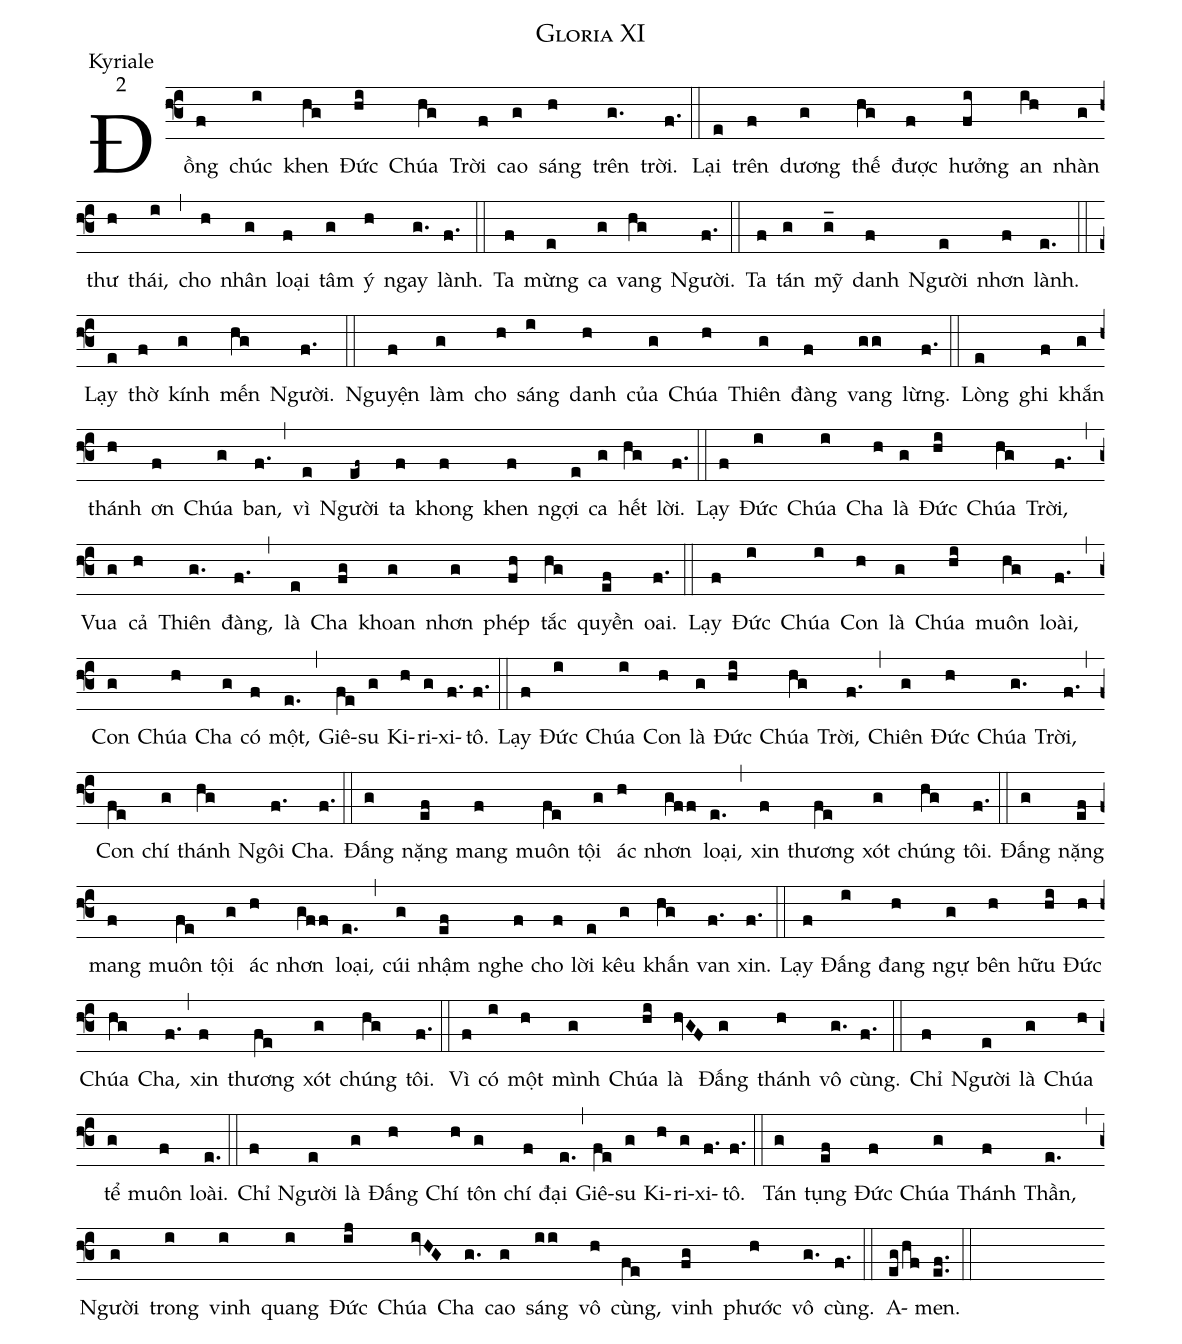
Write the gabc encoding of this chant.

name:Gloria XI;
office-part:Kyriale;
mode:2;
%%
(f3)Đồng(f) chúc(i) khen(hg) Đức(hi) Chúa(hg) Trời(f) cao(g) sáng(h) trên(g.) trời.(f.) (::)
Lại(e) trên(f) dương(g) thế(hg) được(f) hưởng(fi) an(ih) nhàn(g) thư(h) thái,(i) (,) cho(h) nhân(g) loại(f) tâm(g) ý(h) ngay(g.) lành.(f.) (::)
Ta(f) mừng(e) ca(g) vang(hg) Người.(f.) (::)
Ta(f) tán(g) mỹ(g_) danh(f) Người(e) nhơn(f) lành.(e.) (::)
Lạy(e) thờ(f) kính(g) mến(hg) Người.(f.) (::)
Nguyện(f) làm(g) cho(h) sáng(i) danh(h) của(g) Chúa(h) Thiên(g) đàng(f) vang(gg) lừng.(f.) (::)
Lòng(e) ghi(f) khắn(g) thánh(h) ơn(f) Chúa(g) ban,(f.) (,) vì(e) Người(ef~) ta(f) khong(f) khen(f) ngợi(e) ca(g) hết(hg) lời.(f.) (::)
Lạy(f) Đức(i) Chúa(i) Cha(h) là(g) Đức(hi) Chúa(hg) Trời,(f.) (,) Vua(g) cả(h) Thiên(g.) đàng,(f.) (,) là(e) Cha(fg) khoan(g) nhơn(g) phép(fh) tắc(hg) quyền(ef) oai.(f.) (::)
Lạy(f) Đức(i) Chúa(i) Con(h) là(g) Chúa(hi) muôn(hg) loài,(f.) (,) Con(g) Chúa(h) Cha(g) có(f) một,(e.) (,) Giê(fe)su(g) Ki(h)ri(g)xi(f.)tô.(f.) (::)
Lạy(f) Đức(i) Chúa(i) Con(h) là(g) Đức(hi) Chúa(hg) Trời,(f.) (,) Chiên(g) Đức(h) Chúa(g.) Trời,(f.) (,) Con(fe) chí(g) thánh(hg) Ngôi(f.) Cha.(f.) (::)
Đấng(g) nặng(ef) mang(f) muôn(fe) tội(g) ác(h) nhơn(gff) loại,(e.) (,) xin(f) thương(fe) xót(g) chúng(hg) tôi.(f.) (::)
Đấng(g) nặng(ef) mang(f) muôn(fe) tội(g) ác(h) nhơn(gff) loại,(e.) (,) cúi(g) nhậm(ef) nghe(f) cho(f) lời(e) kêu(g) khấn(hg) van(f.) xin.(f.) (::)
Lạy(f) Đấng(i) đang(h) ngự(g) bên(h) hữu(hi) Đức(h) Chúa(hg) Cha,(f.) (,) xin(f) thương(fe) xót(g) chúng(hg) tôi.(f.) (::)
Vì(f) có(i) một(h) mình(g) Chúa(hi) là(hvGF) Đấng(g) thánh(h) vô(g.) cùng.(f.) (::)
Chỉ(f) Người(e) là(g) Chúa(h) tể(g) muôn(f) loài.(e.) (::)
Chỉ(f) Người(e) là(g) Đấng(h) Chí(h) tôn(g) chí(f) đại(e.) (,) Giê(fe)su(g) Ki(h)ri(g)xi(f.)tô.(f.) (::)
Tán(g) tụng(ef) Đức(f) Chúa(g) Thánh(f) Thần,(e.) (,) Người(g) trong(i) vinh(i) quang(i) Đức(ij) Chúa(ivHG) Cha(g.) cao(g) sáng(ii) vô(h) cùng,(fe) vinh(fg) phước(h) vô(g.) cùng.(f.) (::)  A(eg/hf)men.(ef..) (::)
